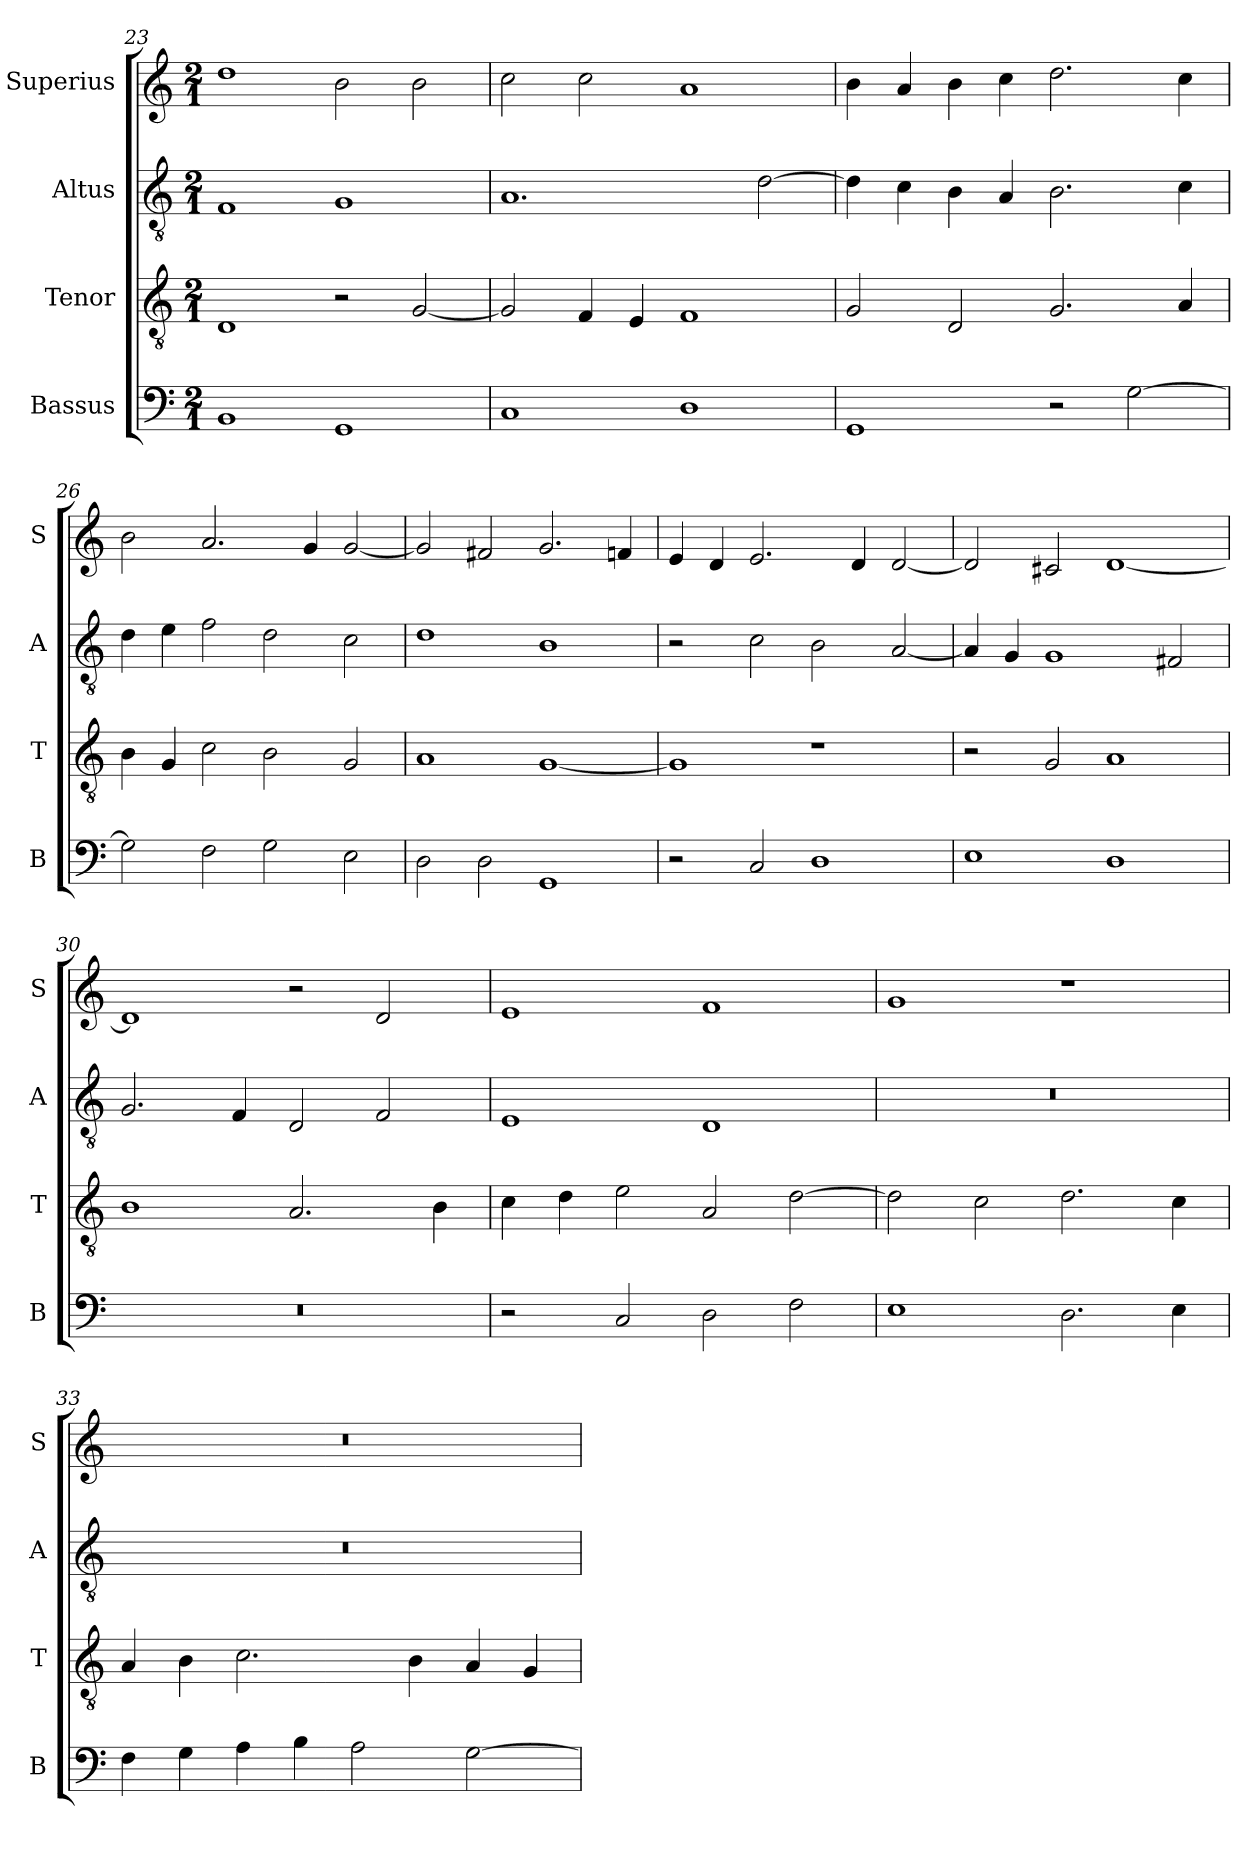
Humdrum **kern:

**kern	**kern	**kern	**kern
*part4	*part3	*part2	*part1
*staff4	*staff3	*staff2	*staff1
*I"Bassus	*I"Tenor	*I"Altus	*I"Superius
*I'B	*I'T	*I'A	*I'S
*clefF4	*clefGv2	*clefGv2	*clefG2
*k[]	*k[]	*k[]	*k[]
*C:	*C:	*C:	*C:
*M2/1	*M2/1	*M2/1	*M2/1
=23	=23	=23	=23
1BB	1D	1F	1dd
1GG	2r	1G	2b
.	[2G	.	2b
=24	=24	=24	=24
1C	2G]	1.A	2cc
.	4F	.	2cc
.	4E	.	.
1D	1F	.	1a
.	.	[2d	.
=25	=25	=25	=25
1GG	2G	4d]	4b
.	.	4c	4a
.	2D	4B	4b
.	.	4A	4cc
2r	2.G	2.B	2.dd
[2G	.	.	.
.	4A	4c	4cc
=26	=26	=26	=26
2G]	4B	4d	2b
.	4G	4e	.
2F	2c	2f	2.a
2G	2B	2d	.
.	.	.	4g
2E	2G	2c	[2g
=27	=27	=27	=27
2D	1A	1d	2g]
2D	.	.	2f#X
1GG	[1G	1B	2.g
.	.	.	4fn
=28	=28	=28	=28
2r	1G]	2r	4e
.	.	.	4d
2C	.	2c	2.e
1D	1r	2B	.
.	.	.	4d
.	.	[2A	[2d
=29	=29	=29	=29
1E	2r	4A]	2d]
.	.	4G	.
.	2G	1G	2c#X
1D	1A	.	[1d
.	.	2F#X	.
=30	=30	=30	=30
0r	1B	2.G	1d]
.	.	4F	.
.	2.A	2D	2r
.	.	2F	2d
.	4B	.	.
=31	=31	=31	=31
2r	4c	1E	1e
.	4d	.	.
2C	2e	.	.
2D	2A	1D	1f
2F	[2d	.	.
=32	=32	=32	=32
1E	2d]	0r	1g
.	2c	.	.
2.D	2.d	.	1r
4E	4c	.	.
=33	=33	=33	=33
4F	4A	0r	0r
4G	4B	.	.
4A	2.c	.	.
4B	.	.	.
2A	.	.	.
.	4B	.	.
[2G	4A	.	.
.	4G	.	.
=	=	=	=
*-	*-	*-	*-
